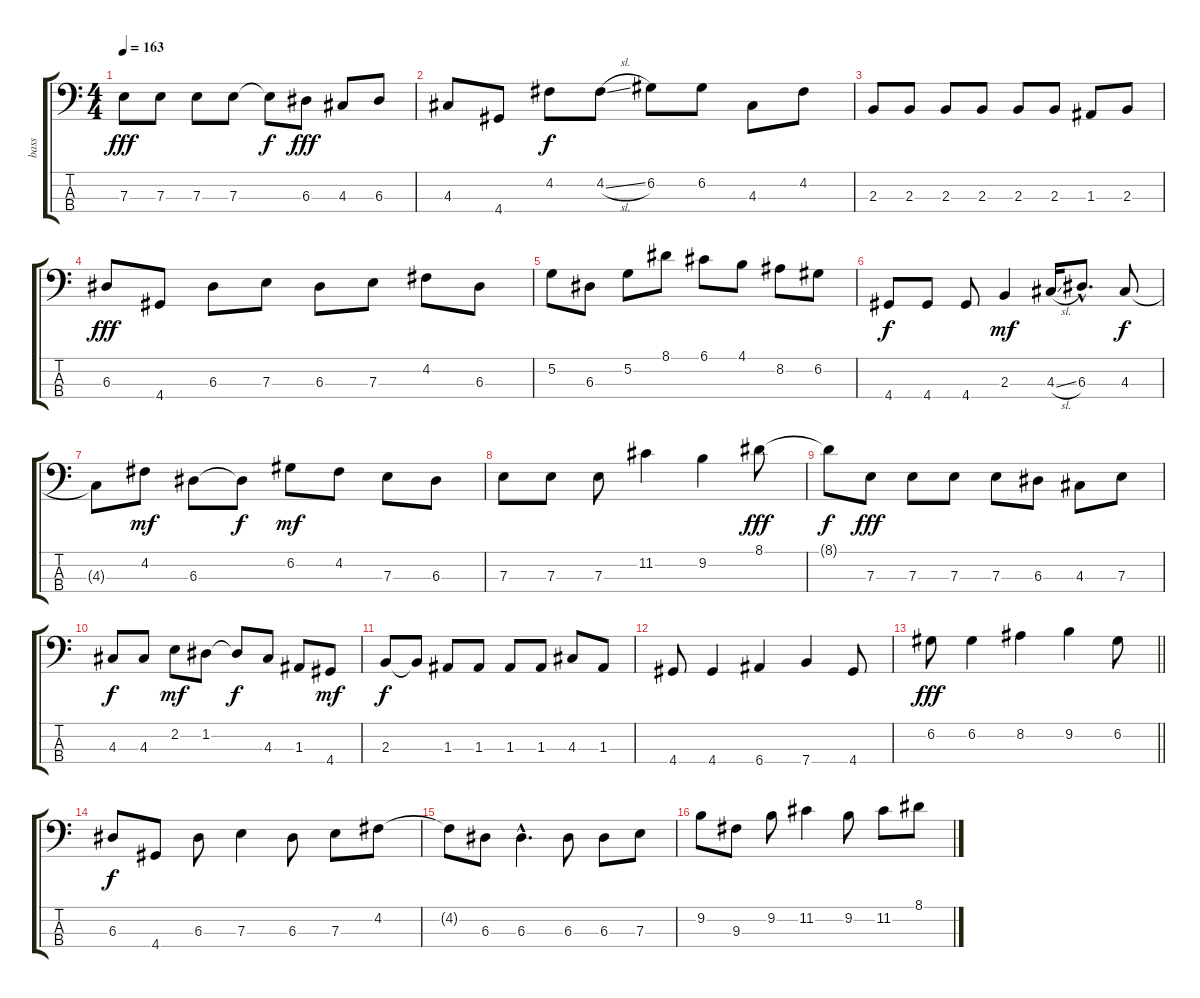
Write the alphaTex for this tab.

\track ("bass" "bass") {instrument electricbassfinger}
\staff {score tabs}
\tuning (G2 D2 A1 E1) {hide}
\ts (4 4)
\tempo 163
\clef f4
\ks c
7.3.8{dy fff} 7.3.8 7.3.8 7.3.8 7.3{t}.8{dy f} 6.3.8{dy fff} 4.3.8 6.3.8 |
4.3.8 4.4.8 4.2.8{dy f} 4.2{sl}.8 6.2.8 6.2.8 4.3.8 4.2.8 |
2.3.8 2.3.8 2.3.8 2.3.8 2.3.8 2.3.8 1.3.8 2.3.8 |
6.3.8{dy fff} 4.4.8 6.3.8 7.3.8 6.3.8 7.3.8 4.2.8 6.3.8 |
5.2.8 6.3.8 5.2.8 8.1.8 6.1.8 4.1.8 8.2.8 6.2.8 |
4.4.8{dy f} 4.4.8 4.4.8 2.3.4{dy mf} 4.3{sl}.16 6.3{hac}.8{d} 4.3.8{dy f} |
4.3{t}.8 4.2.8{dy mf} 6.3.8 6.3{t}.8{dy f} 6.2.8{dy mf} 4.2.8 7.3.8 6.3.8 |
7.3.8 7.3.8 7.3.8 11.2.4 9.2.4 8.1.8{dy fff} |
8.1{t}.8{dy f} 7.3.8{dy fff} 7.3.8 7.3.8 7.3.8 6.3.8 4.3.8 7.3.8 |
4.3.8{dy f} 4.3.8 2.2.8{dy mf} 1.2.8 1.2{t}.8{dy f} 4.3.8 1.3.8 4.4.8{dy mf} |
2.3.8{dy f} 2.3{t}.8 1.3.8 1.3.8 1.3.8 1.3.8 4.3.8 1.3.8 |
4.4.8 4.4.4 6.4.4 7.4.4 4.4.8 |
\barLineRight lightlight
6.2.8{dy fff} 6.2.4 8.2.4 9.2.4 6.2.8 |
6.3.8{dy f} 4.4.8 6.3.8 7.3.4 6.3.8 7.3.8 4.2.8 |
4.2{t}.8 6.3.8 6.3{hac}.4{d} 6.3.8 6.3.8 7.3.8 |
9.2.8 9.3.8 9.2.8 11.2.4 9.2.8 11.2.8 8.1.8
